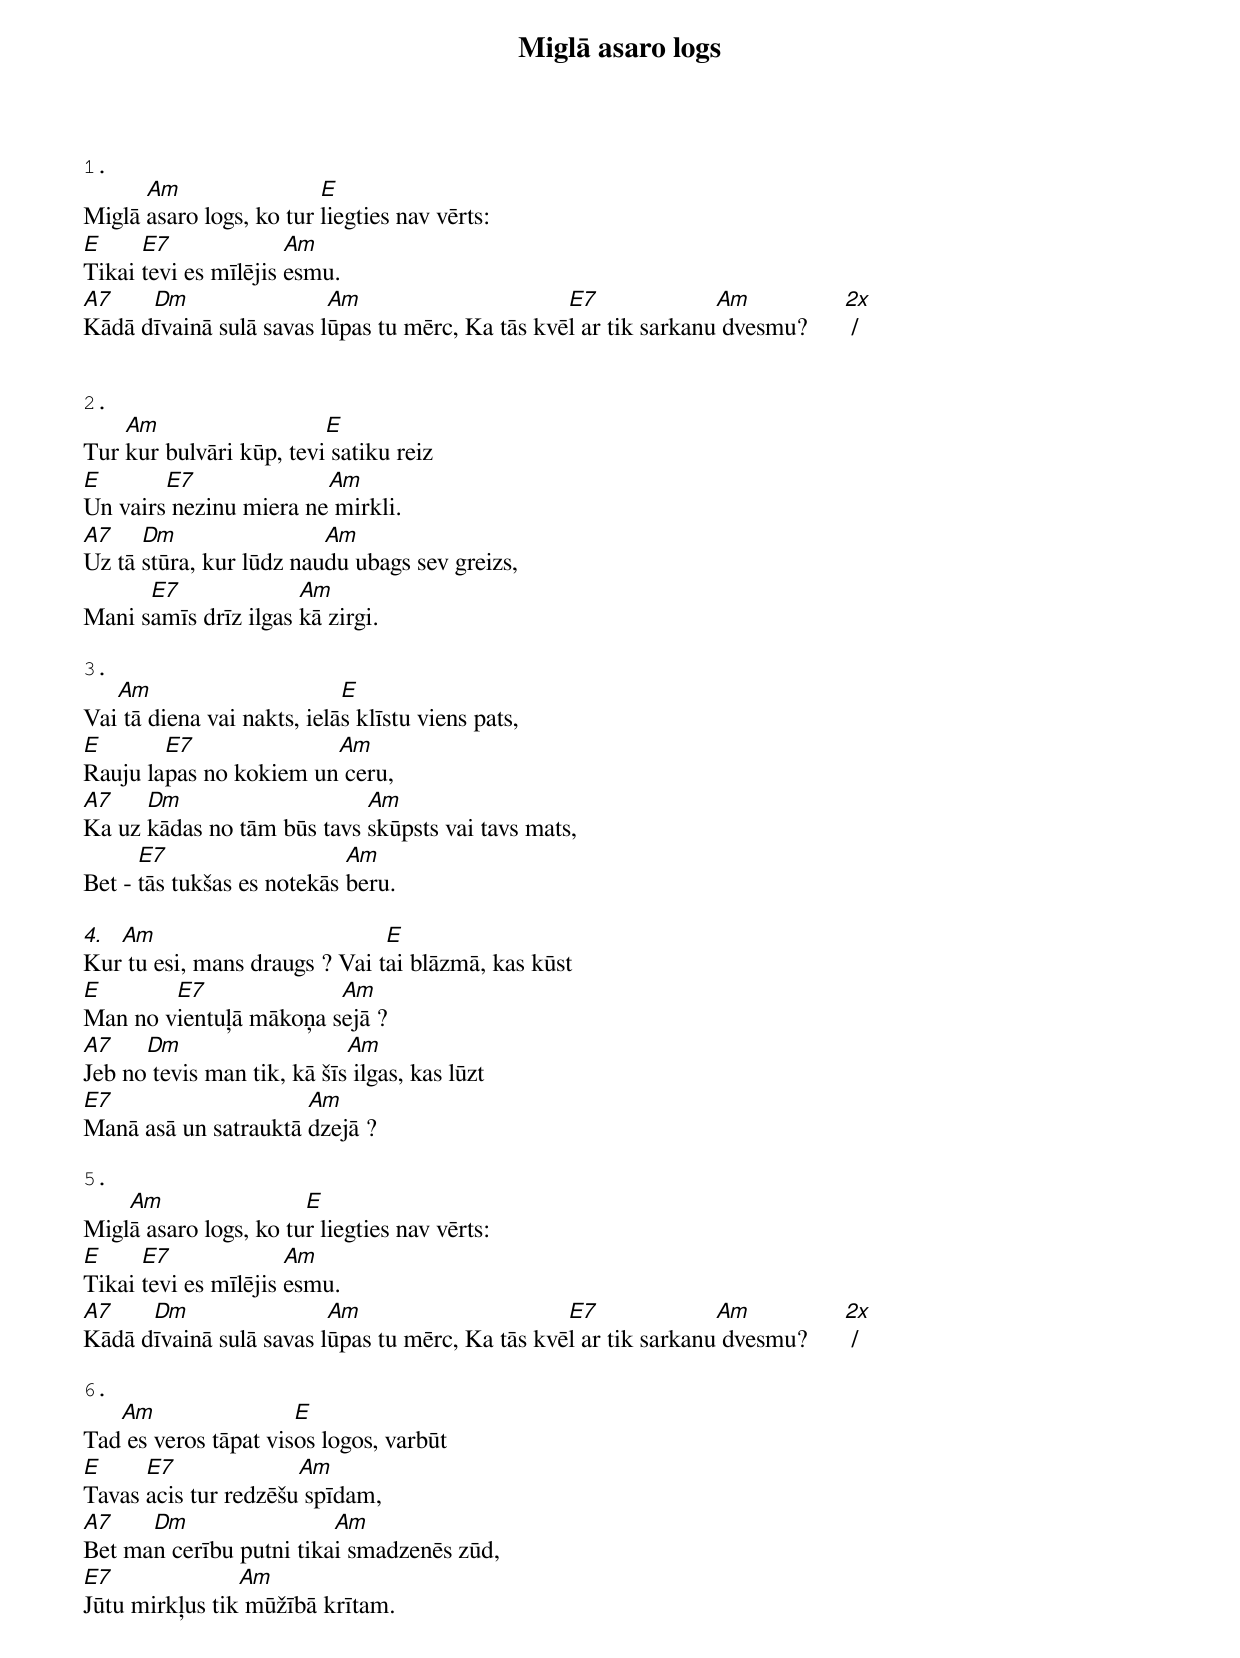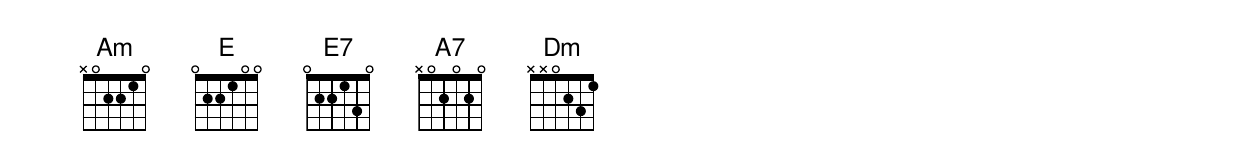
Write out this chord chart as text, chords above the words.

             Miglā asaro logs

1.
      Am                 E
Miglā asaro logs, ko tur liegties nav vērts:
E     E7              Am
Tikai tevi es mīlējis esmu.
A7    Dm                 Am
Kādā dīvainā sulā savas lūpas tu mērc, \
          E7              Am            2x
Ka tās kvēl ar tik sarkanu dvesmu?       /


2.
    Am                   E
Tur kur bulvāri kūp, tevi satiku reiz
E       E7              Am
Un vairs nezinu miera ne mirkli.
A7    Dm                 Am
Uz tā stūra, kur lūdz naudu ubags sev greizs,
      E7              Am
Mani samīs drīz ilgas kā zirgi.

3.
   Am                       E
Vai tā diena vai nakts, ielās klīstu viens pats,
E       E7              Am
Rauju lapas no kokiem un ceru,
A7    Dm                    Am
Ka uz kādas no tām būs tavs skūpsts vai tavs mats,
      E7                    Am
Bet - tās tukšas es notekās beru.

4. Am                          E
Kur tu esi, mans draugs ? Vai tai blāzmā, kas kūst
E       E7              Am
Man no vientuļā mākoņa sejā ?
A7    Dm                    Am
Jeb no tevis man tik, kā šīs ilgas, kas lūzt
E7                    Am
Manā asā un satrauktā dzejā ?

5.
    Am                 E
Miglā asaro logs, ko tur liegties nav vērts:
E     E7              Am
Tikai tevi es mīlējis esmu.
A7    Dm                 Am
Kādā dīvainā sulā savas lūpas tu mērc, \
          E7              Am            2x
Ka tās kvēl ar tik sarkanu dvesmu?       /

6.
   Am                 E
Tad es veros tāpat visos logos, varbūt
E     E7              Am
Tavas acis tur redzēšu spīdam,
A7    Dm                 Am
Bet man cerību putni tikai smadzenēs zūd,
E7              Am
Jūtu mirkļus tik mūžībā krītam.
